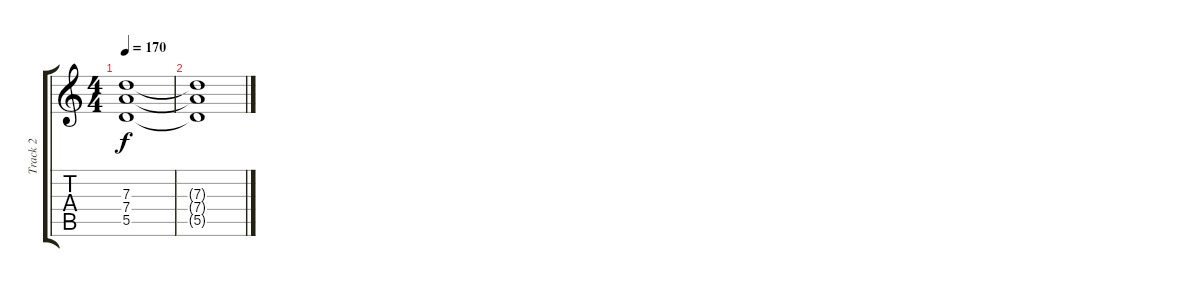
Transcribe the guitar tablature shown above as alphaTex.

\track ("Track 2" "Track 2") {instrument overdrivenguitar}
\staff {score tabs}
\tuning (E4 B3 G3 D3 A2 D2) {hide}
\ts (4 4)
\tempo 170
\clef g2
\ks c
(7.3 7.4 5.5).1{dy f} |
(7.3{t} 7.4{t} 5.5{t}).1
